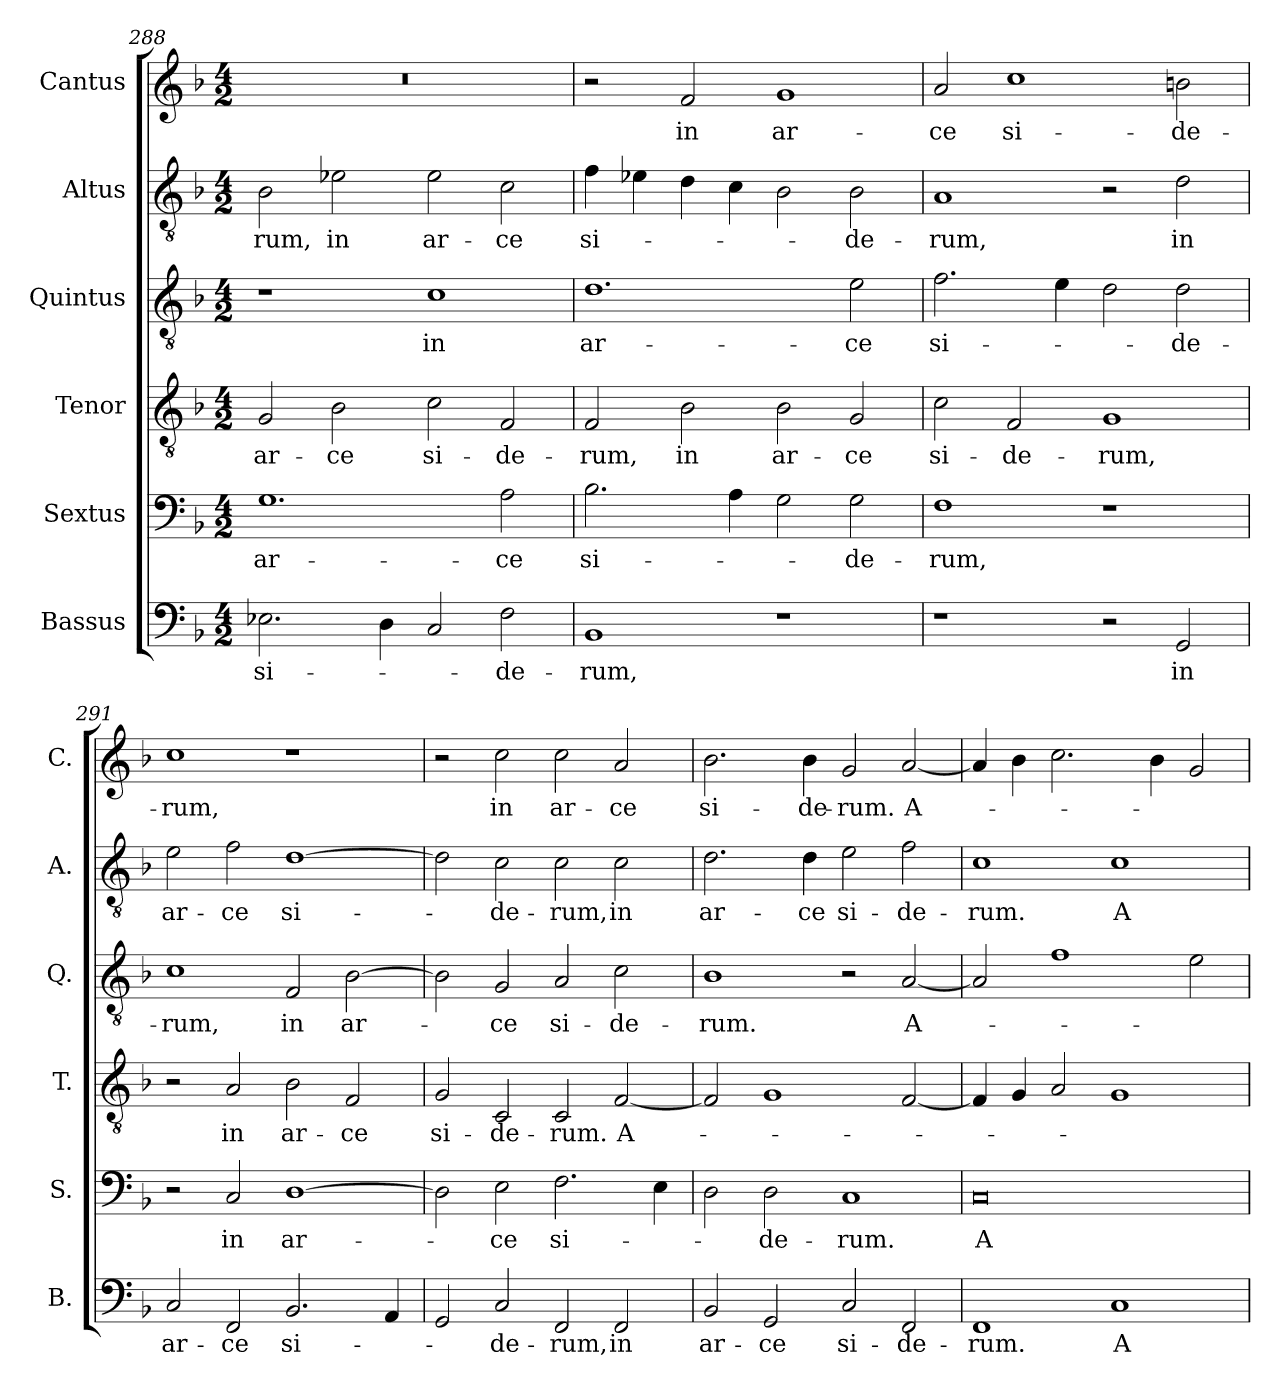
**kern	**text	**kern	**text	**kern	**text	**kern	**text	**kern	**text	**kern	**text
*part6	*part6	*part5	*part5	*part4	*part4	*part3	*part3	*part2	*part2	*part1	*part1
*staff6	*staff6	*staff5	*staff5	*staff4	*staff4	*staff3	*staff3	*staff2	*staff2	*staff1	*staff1
*I"Bassus	*	*I"Sextus	*	*I"Tenor	*	*I"Quintus	*	*I"Altus	*	*I"Cantus	*
*I'B.	*	*I'S.	*	*I'T.	*	*I'Q.	*	*I'A.	*	*I'C.	*
*clefF4	*	*clefF4	*	*clefGv2	*	*clefGv2	*	*clefGv2	*	*clefG2	*
*k[b-]	*	*k[b-]	*	*k[b-]	*	*k[b-]	*	*k[b-]	*	*k[b-]	*
*F:	*	*F:	*	*F:	*	*F:	*	*F:	*	*F:	*
*M4/2	*	*M4/2	*	*M4/2	*	*M4/2	*	*M4/2	*	*M4/2	*
=288	=288	=288	=288	=288	=288	=288	=288	=288	=288	=288	=288
!	!LO:LY:b	!	!LO:LY:b	!	!LO:LY:b	!	!	!	!LO:LY:b	!	!
2.E-X\	si-	1.G	ar-	2G/	ar-	1r	.	2B-\	-rum,	0r	.
!	!	!	!	!	!LO:LY:b	!	!	!	!LO:LY:b	!	!
.	.	.	.	2B-\	-ce	.	.	2e-X\	in	.	.
4D\	.	.	.	.	.	.	.	.	.	.	.
!	!	!	!	!	!LO:LY:b	!	!LO:LY:b	!	!LO:LY:b	!	!
2C/	.	.	.	2c\	si-	1c	in	2e-\	ar-	.	.
!	!LO:LY:b	!	!LO:LY:b	!	!LO:LY:b	!	!	!	!LO:LY:b	!	!
2F\	-de-	2A\	-ce	2F/	-de-	.	.	2c\	-ce	.	.
=289	=289	=289	=289	=289	=289	=289	=289	=289	=289	=289	=289
!	!LO:LY:b	!	!LO:LY:b	!	!LO:LY:b	!	!LO:LY:b	!	!LO:LY:b	!	!
1BB-	-rum,	2.B-\	si-	2F/	-rum,	1.d	ar-	4f\	si-	2r	.
.	.	.	.	.	.	.	.	4e-X\	.	.	.
!	!	!	!	!	!LO:LY:b	!	!	!	!	!	!LO:LY:b
.	.	.	.	2B-\	in	.	.	4d\	.	2f/	in
.	.	4A\	.	.	.	.	.	4c\	.	.	.
!	!	!	!	!	!LO:LY:b	!	!	!	!	!	!LO:LY:b
1r	.	2G\	.	2B-\	ar-	.	.	2B-\	.	1g	ar-
!	!	!	!LO:LY:b	!	!LO:LY:b	!	!LO:LY:b	!	!LO:LY:b	!	!
.	.	2G\	-de-	2G/	-ce	2e\	-ce	2B-\	-de-	.	.
=290	=290	=290	=290	=290	=290	=290	=290	=290	=290	=290	=290
!	!	!	!LO:LY:b	!	!LO:LY:b	!	!LO:LY:b	!	!LO:LY:b	!	!LO:LY:b
1r	.	1F	-rum,	2c\	si-	2.f\	si-	1A	-rum,	2a/	-ce
!	!	!	!	!	!LO:LY:b	!	!	!	!	!	!LO:LY:b
.	.	.	.	2F/	-de-	.	.	.	.	1cc	si-
.	.	.	.	.	.	4e\	.	.	.	.	.
!	!	!	!	!	!LO:LY:b	!	!	!	!	!	!
2r	.	1r	.	1G	-rum,	2d\	.	2r	.	.	.
!	!LO:LY:b	!	!	!	!	!	!LO:LY:b	!	!LO:LY:b	!	!LO:LY:b
2GG/	in	.	.	.	.	2d\	-de-	2d\	in	2bn\	-de-
=291	=291	=291	=291	=291	=291	=291	=291	=291	=291	=291	=291
!	!LO:LY:b	!	!	!	!	!	!LO:LY:b	!	!LO:LY:b	!	!LO:LY:b
2C/	ar-	2r	.	2r	.	1c	-rum,	2e\	ar-	1cc	-rum,
!	!LO:LY:b	!	!LO:LY:b	!	!LO:LY:b	!	!	!	!LO:LY:b	!	!
2FF/	-ce	2C/	in	2A/	in	.	.	2f\	-ce	.	.
!	!LO:LY:b	!	!LO:LY:b	!	!LO:LY:b	!	!LO:LY:b	!	!LO:LY:b	!	!
2.BB-/	si-	[1D	ar-	2B-\	ar-	2F/	in	[1d	si-	1r	.
!	!	!	!	!	!LO:LY:b	!	!LO:LY:b	!	!	!	!
.	.	.	.	2F/	-ce	[2B-\	ar-	.	.	.	.
4AA/	.	.	.	.	.	.	.	.	.	.	.
!!LO:PB:g=z
=292	=292	=292	=292	=292	=292	=292	=292	=292	=292	=292	=292
!	!	!	!	!	!LO:LY:b	!	!	!	!	!	!
2GG/	.	2D\]	.	2G/	si-	2B-\]	.	2d\]	.	2r	.
!	!LO:LY:b	!	!LO:LY:b	!	!LO:LY:b	!	!LO:LY:b	!	!LO:LY:b	!	!LO:LY:b
2C/	-de-	2E\	-ce	2C/	-de-	2G/	-ce	2c\	-de-	2cc\	in
!	!LO:LY:b	!	!LO:LY:b	!	!LO:LY:b	!	!LO:LY:b	!	!LO:LY:b	!	!LO:LY:b
2FF/	-rum,	2.F\	si-	2C/	-rum.	2A/	si-	2c\	-rum,	2cc\	ar-
!	!LO:LY:b	!	!	!	!LO:LY:b	!	!LO:LY:b	!	!LO:LY:b	!	!LO:LY:b
2FF/	in	.	.	[2F/	A-	2c\	-de-	2c\	in	2a/	-ce
.	.	4E\	.	.	.	.	.	.	.	.	.
=293	=293	=293	=293	=293	=293	=293	=293	=293	=293	=293	=293
!	!LO:LY:b	!	!	!	!	!	!LO:LY:b	!	!LO:LY:b	!	!LO:LY:b
2BB-/	ar-	2D\	.	2F/]	.	1B-	-rum.	2.d\	ar-	2.b-\	si-
!	!LO:LY:b	!	!LO:LY:b	!	!	!	!	!	!	!	!
2GG/	-ce	2D\	-de-	1G	.	.	.	.	.	.	.
!	!	!	!	!	!	!	!	!	!LO:LY:b	!	!LO:LY:b
.	.	.	.	.	.	.	.	4d\	-ce	4b-\	-de-
!	!LO:LY:b	!	!LO:LY:b	!	!	!	!	!	!LO:LY:b	!	!LO:LY:b
2C/	si-	1C	-rum.	.	.	2r	.	2e\	si-	2g/	-rum.
!	!LO:LY:b	!	!	!	!	!	!LO:LY:b	!	!LO:LY:b	!	!LO:LY:b
2FF/	-de-	.	.	[2F/	.	[2A/	A-	2f\	-de-	[2a/	A-
=294	=294	=294	=294	=294	=294	=294	=294	=294	=294	=294	=294
!	!LO:LY:b	!	!LO:LY:b	!	!	!	!	!	!LO:LY:b	!	!
1FF	-rum.	0C	A-	4F/]	.	2A/]	.	1c	-rum.	4a/]	.
.	.	.	.	4G/	.	.	.	.	.	4b-\	.
.	.	.	.	2A/	.	1f	.	.	.	2.cc\	.
!	!LO:LY:b	!	!	!	!	!	!	!	!LO:LY:b	!	!
1C	A-	.	.	1G	.	.	.	1c	A-	.	.
.	.	.	.	.	.	.	.	.	.	4b-\	.
.	.	.	.	.	.	2e\	.	.	.	2g/	.
=	=	=	=	=	=	=	=	=	=	=	=
*-	*-	*-	*-	*-	*-	*-	*-	*-	*-	*-	*-
